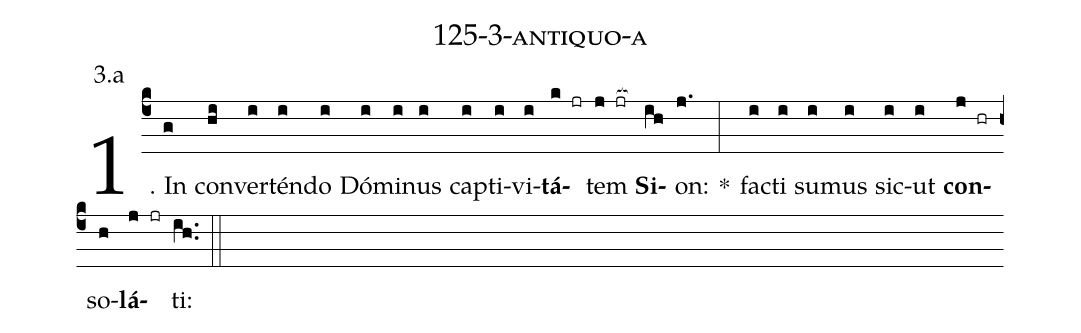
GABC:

name: 125-3-antiquo-a;
annotation: 3.a;
%%
(c4)1. In(g) con(hi)ver(i)tén(i)do(i) Dó(i)mi(i)nus(i) cap(i)ti(i)vi(i)<b>tá</b>(k jr)tem(j jr[ocb:1{]) <b>Si</b>(ih[ocb:0}])on:(j.) *(:) fac(i)ti(i) su(i)mus(i) sic(i)ut(i) <b>con</b>(j hr)so(h)<b>lá</b>(j jr)ti:(ih..) (::)
